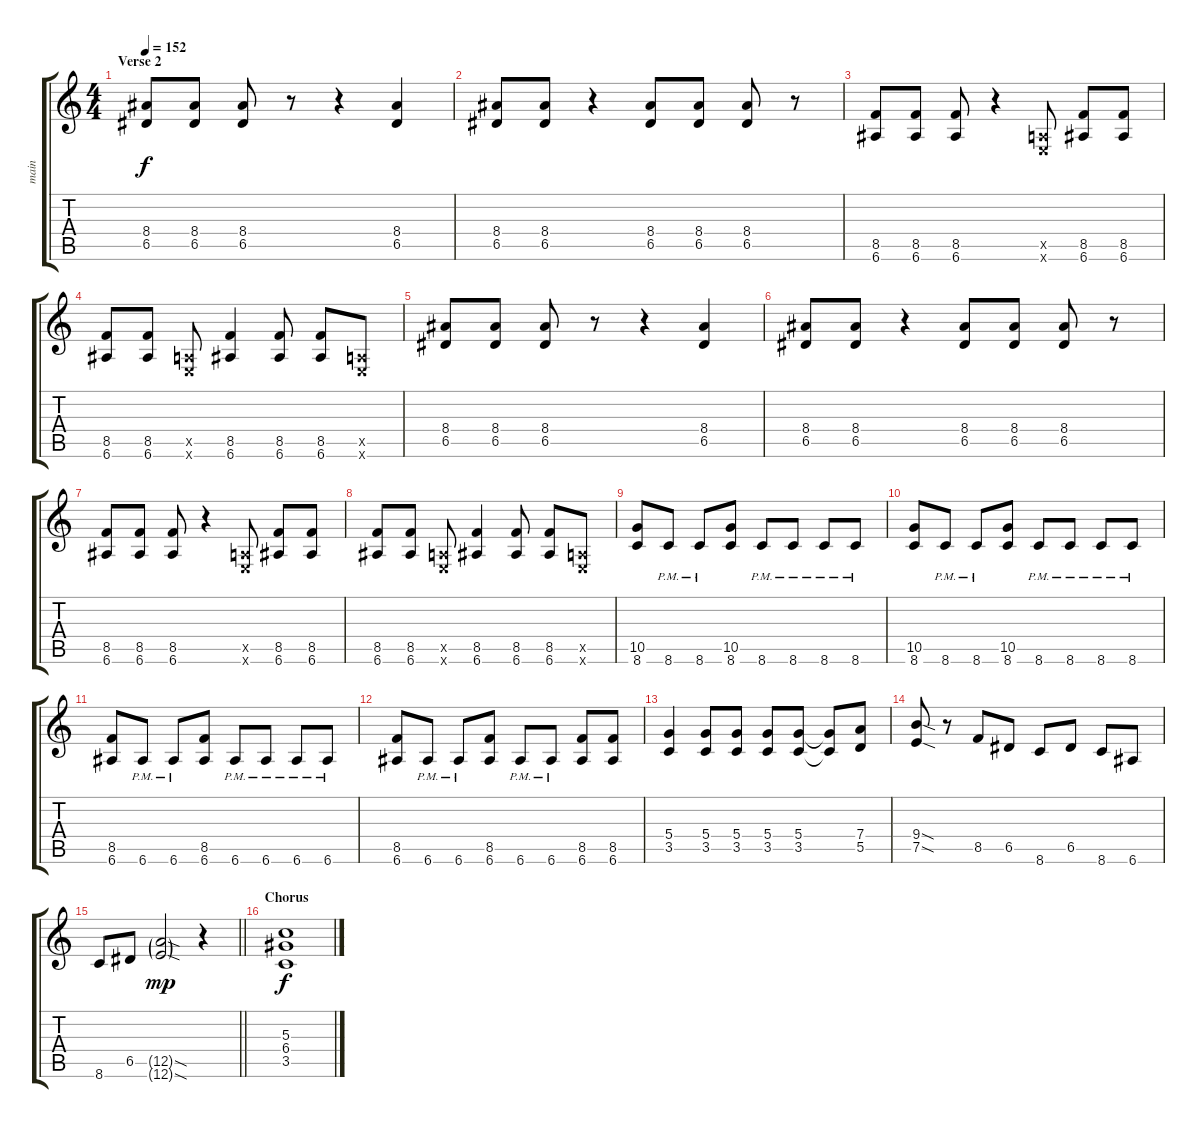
\track ("main" "main") {instrument distortionguitar}
\staff {score tabs}
\tuning (E4 B3 G3 D3 A2 E2) {hide}
\ts (4 4)
\section ("" "Verse 2")
\tempo 152
\clef g2
\ks c
(8.4 6.5).8{dy f} (8.4 6.5).8 (8.4 6.5).8 r.8 r.4 (8.4 6.5).4 |
(8.4 6.5).8 (8.4 6.5).8 r.4 (8.4 6.5).8 (8.4 6.5).8 (8.4 6.5).8 r.8 |
(8.5 6.6).8 (8.5 6.6).8 (8.5 6.6).8 r.4 (0.5{x} 0.6{x}).8 (8.5 6.6).8 (8.5 6.6).8 |
(8.5 6.6).8 (8.5 6.6).8 (0.5{x} 0.6{x}).8 (8.5 6.6).4 (8.5 6.6).8 (8.5 6.6).8 (0.5{x} 0.6{x}).8 |
(8.4 6.5).8 (8.4 6.5).8 (8.4 6.5).8 r.8 r.4 (8.4 6.5).4 |
(8.4 6.5).8 (8.4 6.5).8 r.4 (8.4 6.5).8 (8.4 6.5).8 (8.4 6.5).8 r.8 |
(8.5 6.6).8 (8.5 6.6).8 (8.5 6.6).8 r.4 (0.5{x} 0.6{x}).8 (8.5 6.6).8 (8.5 6.6).8 |
(8.5 6.6).8 (8.5 6.6).8 (0.5{x} 0.6{x}).8 (8.5 6.6).4 (8.5 6.6).8 (8.5 6.6).8 (0.5{x} 0.6{x}).8 |
(10.5 8.6).8 8.6{pm}.8 8.6{pm}.8 (10.5 8.6).8 8.6{pm}.8 8.6{pm}.8 8.6{pm}.8 8.6{pm}.8 |
(10.5 8.6).8 8.6{pm}.8 8.6{pm}.8 (10.5 8.6).8 8.6{pm}.8 8.6{pm}.8 8.6{pm}.8 8.6{pm}.8 |
(8.5 6.6).8 6.6{pm}.8 6.6{pm}.8 (8.5 6.6).8 6.6{pm}.8 6.6{pm}.8 6.6{pm}.8 6.6{pm}.8 |
(8.5 6.6).8 6.6{pm}.8 6.6{pm}.8 (8.5 6.6).8 6.6{pm}.8 6.6{pm}.8 (8.5 6.6).8 (8.5 6.6).8 |
(5.4 3.5).4 (5.4 3.5).8 (5.4 3.5).8 (5.4 3.5).8 (5.4 3.5).8 (5.4{t} 3.5{t}).8 (7.4 5.5).8 |
(9.4{sod} 7.5{sod}).8 r.8 8.5.8 6.5.8 8.6.8 6.5.8 8.6.8 6.6.8 |
\barLineRight lightlight
8.6.8 6.5.8 (12.5{sod g} 12.6{sod g}).2{dy mp} r.4 |
\section ("" "Chorus")
(5.3 6.4 3.5).1{dy f}
